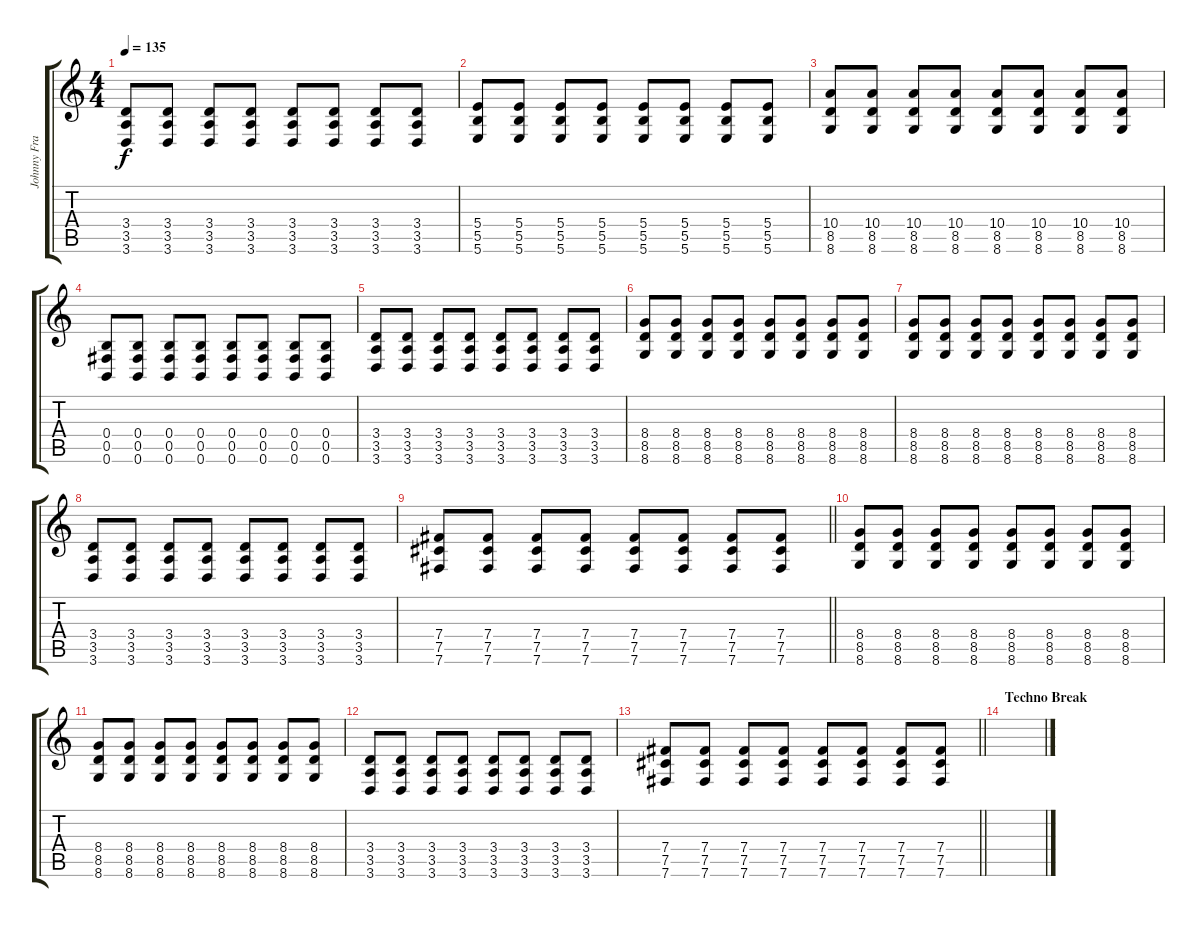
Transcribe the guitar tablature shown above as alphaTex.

\track ("Johnny Franck" "Johnny Fra") {instrument distortionguitar}
\staff {score tabs}
\tuning (Db4 Ab3 E3 B2 Gb2 B1) {hide}
\ts (4 4)
\tempo 135
\clef g2
\ks c
(3.4 3.5 3.6).8{dy f} (3.4 3.5 3.6).8 (3.4 3.5 3.6).8 (3.4 3.5 3.6).8 (3.4 3.5 3.6).8 (3.4 3.5 3.6).8 (3.4 3.5 3.6).8 (3.4 3.5 3.6).8 |
(5.4 5.5 5.6).8 (5.4 5.5 5.6).8 (5.4 5.5 5.6).8 (5.4 5.5 5.6).8 (5.4 5.5 5.6).8 (5.4 5.5 5.6).8 (5.4 5.5 5.6).8 (5.4 5.5 5.6).8 |
(10.4 8.5 8.6).8 (10.4 8.5 8.6).8 (10.4 8.5 8.6).8 (10.4 8.5 8.6).8 (10.4 8.5 8.6).8 (10.4 8.5 8.6).8 (10.4 8.5 8.6).8 (10.4 8.5 8.6).8 |
(0.4 0.5 0.6).8 (0.4 0.5 0.6).8 (0.4 0.5 0.6).8 (0.4 0.5 0.6).8 (0.4 0.5 0.6).8 (0.4 0.5 0.6).8 (0.4 0.5 0.6).8 (0.4 0.5 0.6).8 |
(3.4 3.5 3.6).8 (3.4 3.5 3.6).8 (3.4 3.5 3.6).8 (3.4 3.5 3.6).8 (3.4 3.5 3.6).8 (3.4 3.5 3.6).8 (3.4 3.5 3.6).8 (3.4 3.5 3.6).8 |
(8.4 8.5 8.6).8 (8.4 8.5 8.6).8 (8.4 8.5 8.6).8 (8.4 8.5 8.6).8 (8.4 8.5 8.6).8 (8.4 8.5 8.6).8 (8.4 8.5 8.6).8 (8.4 8.5 8.6).8 |
(8.4 8.5 8.6).8 (8.4 8.5 8.6).8 (8.4 8.5 8.6).8 (8.4 8.5 8.6).8 (8.4 8.5 8.6).8 (8.4 8.5 8.6).8 (8.4 8.5 8.6).8 (8.4 8.5 8.6).8 |
(3.4 3.5 3.6).8 (3.4 3.5 3.6).8 (3.4 3.5 3.6).8 (3.4 3.5 3.6).8 (3.4 3.5 3.6).8 (3.4 3.5 3.6).8 (3.4 3.5 3.6).8 (3.4 3.5 3.6).8 |
\barLineRight lightlight
(7.4 7.5 7.6).8 (7.4 7.5 7.6).8 (7.4 7.5 7.6).8 (7.4 7.5 7.6).8 (7.4 7.5 7.6).8 (7.4 7.5 7.6).8 (7.4 7.5 7.6).8 (7.4 7.5 7.6).8 |
(8.4 8.5 8.6).8 (8.4 8.5 8.6).8 (8.4 8.5 8.6).8 (8.4 8.5 8.6).8 (8.4 8.5 8.6).8 (8.4 8.5 8.6).8 (8.4 8.5 8.6).8 (8.4 8.5 8.6).8 |
(8.4 8.5 8.6).8 (8.4 8.5 8.6).8 (8.4 8.5 8.6).8 (8.4 8.5 8.6).8 (8.4 8.5 8.6).8 (8.4 8.5 8.6).8 (8.4 8.5 8.6).8 (8.4 8.5 8.6).8 |
(3.4 3.5 3.6).8 (3.4 3.5 3.6).8 (3.4 3.5 3.6).8 (3.4 3.5 3.6).8 (3.4 3.5 3.6).8 (3.4 3.5 3.6).8 (3.4 3.5 3.6).8 (3.4 3.5 3.6).8 |
\barLineRight lightlight
(7.4 7.5 7.6).8 (7.4 7.5 7.6).8 (7.4 7.5 7.6).8 (7.4 7.5 7.6).8 (7.4 7.5 7.6).8 (7.4 7.5 7.6).8 (7.4 7.5 7.6).8 (7.4 7.5 7.6).8 |
\section ("" "Techno Break")
